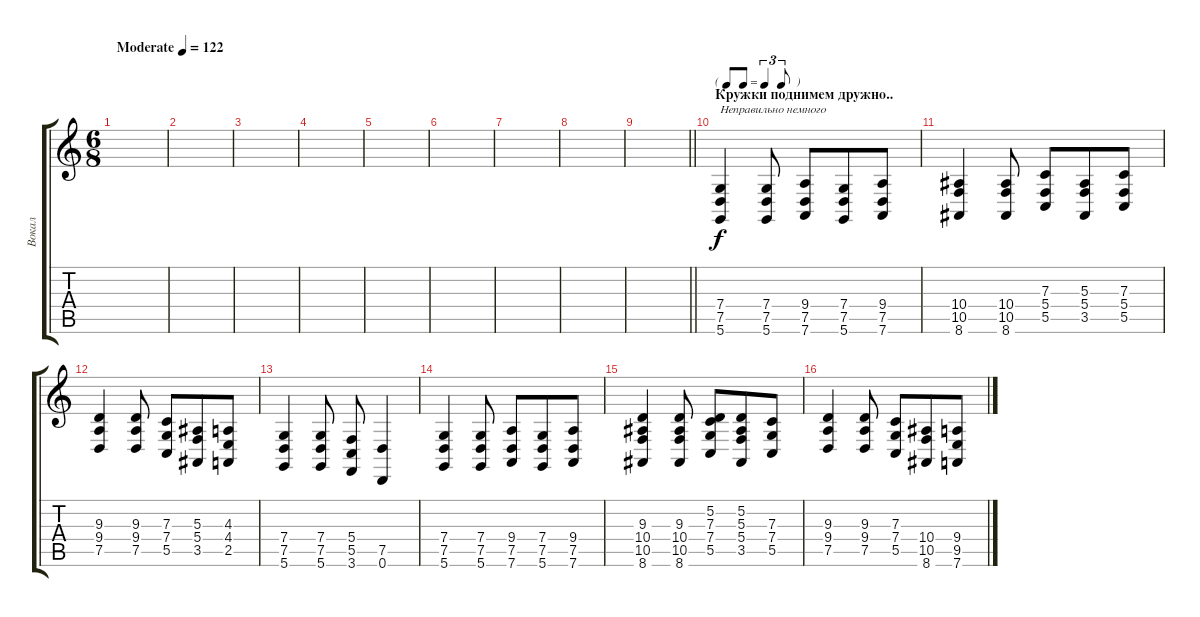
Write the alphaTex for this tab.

\track ("Вокал" "Вокал") {instrument lead6voice}
\staff {score tabs}
\tuning (D4 A3 F3 C3 G2 D2) {hide}
\ts (6 8)
\tempo (122 "Moderate")
\clef g2
\ks c
|
|
|
|
|
|
|
|
\barLineRight lightlight
|
\tf triplet8th
\section ("" "Кружки поднимем дружно..")
(7.4 7.5 5.6).4{txt "Неправильно немного"} (7.4 7.5 5.6).8 (9.4 7.5 7.6).8 (7.4 7.5 5.6).8 (9.4 7.5 7.6).8 |
(10.4 10.5 8.6).4 (10.4 10.5 8.6).8 (7.3 5.4 5.5).8 (5.3 5.4 3.5).8 (7.3 5.4 5.5).8 |
(9.3 9.4 7.5).4 (9.3 9.4 7.5).8 (7.3 7.4 5.5).8 (5.3 5.4 3.5).8 (4.3 4.4 2.5).8 |
(7.4 7.5 5.6).4 (7.4 7.5 5.6).8 (5.4 5.5 3.6).8 (7.5 0.6).4 |
(7.4 7.5 5.6).4 (7.4 7.5 5.6).8 (9.4 7.5 7.6).8 (7.4 7.5 5.6).8 (9.4 7.5 7.6).8 |
(9.3 10.4 10.5 8.6).4 (9.3 10.4 10.5 8.6).8 (5.2 7.3 7.4 5.5).8 (5.2 5.3 5.4 3.5).8 (7.3 7.4 5.5).8 |
(9.3 9.4 7.5).4 (9.3 9.4 7.5).8 (7.3 7.4 5.5).8 (10.4 10.5 8.6).8 (9.4 9.5 7.6).8
